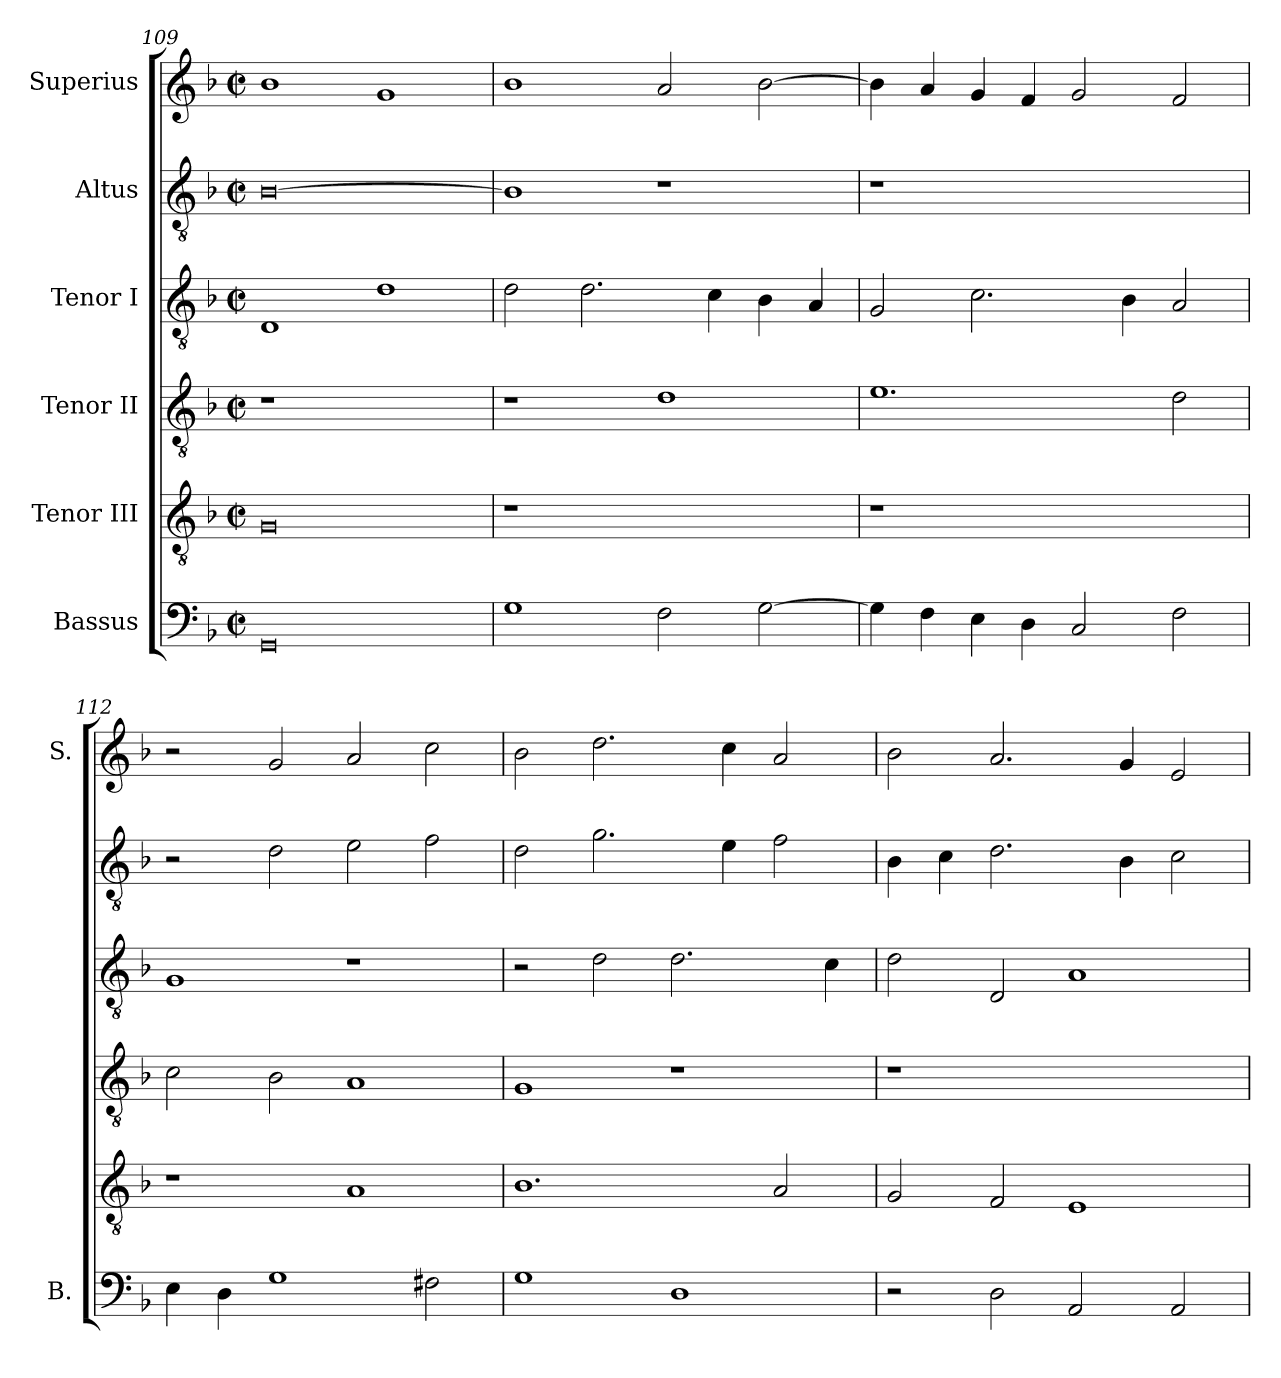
**kern	**kern	**kern	**kern	**kern	**kern
*part6	*part5	*part4	*part3	*part2	*part1
*staff6	*staff5	*staff4	*staff3	*staff2	*staff1
*I"Bassus	*I"Tenor III	*I"Tenor II	*I"Tenor I	*I"Altus	*I"Superius
*I'B.	*	*	*	*	*I'S.
*clefF4	*clefGv2	*clefGv2	*clefGv2	*clefGv2	*clefG2
*	*ITrd7c12	*ITrd7c12	*ITrd7c12	*ITrd7c12	*
*k[b-]	*k[b-]	*k[b-]	*k[b-]	*k[b-]	*k[b-]
*F:	*F:	*F:	*F:	*F:	*F:
*M2/2	*M2/2	*M2/2	*M2/2	*M2/2	*M2/2
*met(c|)	*met(c|)	*met(c|)	*met(c|)	*met(c|)	*met(c|)
=109	=109	=109	=109	=109	=109
!	!	!LO:N:vis=1	!	!	!
0GGi	0GGi	1r	1DDi	[>0BB-i	1b-i
.	.	1ryy	1Di	.	1gi
=110	=110	=110	=110	=110	=110
!	!LO:N:vis=1	!	!	!	!
1Gi	1r	1r	2Di\	1BB-i]	1b-i
.	.	.	2.Di\	.	.
2Fi\	1ryy	1Di	.	1r	2ai/
.	.	.	4Ci\	.	.
[>2Gi\	.	.	4BB-i\	.	[>2b-i\
.	.	.	4AAi/	.	.
=111	=111	=111	=111	=111	=111
!	!LO:N:vis=1	!	!	!LO:N:vis=1	!
4Gi\]	1r	1.Ei	2GGi/	1r	4b-i\]
4Fi\	.	.	.	.	4ai/
4Ei\	.	.	2.Ci\	.	4gi/
4Di\	.	.	.	.	4fi/
2Ci/	1ryy	.	.	1ryy	2gi/
.	.	.	4BB-i\	.	.
2Fi\	.	2Di\	2AAi/	.	2fi/
=112	=112	=112	=112	=112	=112
4Ei\	1r	2Ci\	1GGi	2r	2r
4Di\	.	.	.	.	.
1Gi	.	2BB-i\	.	2Di\	2gi/
.	1AAi	1AAi	1r	2Ei\	2ai/
2F#Xi\	.	.	.	2Fi\	2cci\
!!LO:PB:g=z
=113	=113	=113	=113	=113	=113
1Gi	1.BB-i	1GGi	2r	2Di\	2b-i\
.	.	.	2Di\	2.Gi\	2.ddi\
1Di	.	1r	2.Di\	.	.
.	.	.	.	4Ei\	4cci\
.	2AAi/	.	.	2Fi\	2ai/
.	.	.	4Ci\	.	.
=114	=114	=114	=114	=114	=114
!	!	!LO:N:vis=1	!	!	!
2r	2GGi/	1r	2Di\	4BB-i\	2b-i\
.	.	.	.	4Ci\	.
2Di\	2FFi/	.	2DDi/	2.Di\	2.ai/
2AAi/	1EEi	1ryy	1AAi	.	.
.	.	.	.	4BB-i\	4gi/
2AAi/	.	.	.	2Ci\	2ei/
=	=	=	=	=	=
*-	*-	*-	*-	*-	*-
